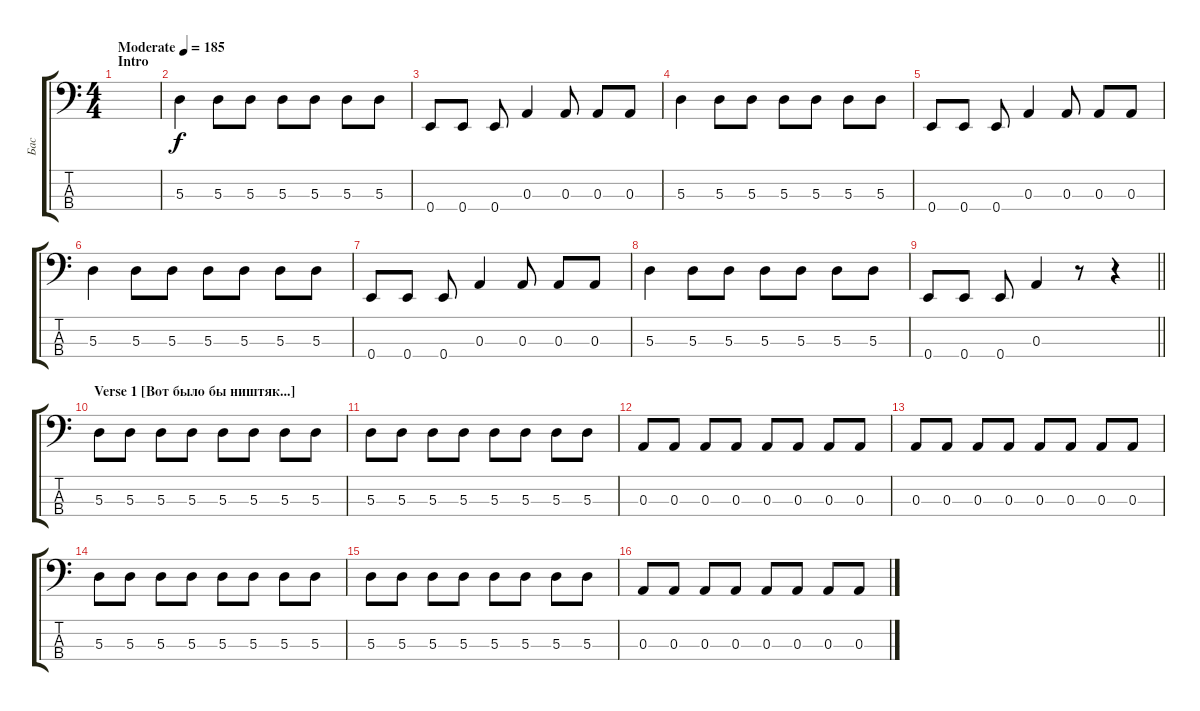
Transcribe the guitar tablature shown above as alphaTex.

\track ("Бас" "Бас") {instrument electricbasspick}
\staff {score tabs}
\tuning (G2 D2 A1 E1) {hide}
\ts (4 4)
\section ("" "Intro")
\tempo (185 "Moderate")
\clef f4
\ks c
|
5.3.4 5.3.8 5.3.8 5.3.8 5.3.8 5.3.8 5.3.8 |
0.4.8 0.4.8 0.4.8 0.3.4 0.3.8 0.3.8 0.3.8 |
5.3.4 5.3.8 5.3.8 5.3.8 5.3.8 5.3.8 5.3.8 |
0.4.8 0.4.8 0.4.8 0.3.4 0.3.8 0.3.8 0.3.8 |
5.3.4 5.3.8 5.3.8 5.3.8 5.3.8 5.3.8 5.3.8 |
0.4.8 0.4.8 0.4.8 0.3.4 0.3.8 0.3.8 0.3.8 |
5.3.4 5.3.8 5.3.8 5.3.8 5.3.8 5.3.8 5.3.8 |
\barLineRight lightlight
0.4.8 0.4.8 0.4.8 0.3.4 r.8 r.4 |
\section ("" "Verse 1 [Вот было бы ништяк...]")
5.3.8 5.3.8 5.3.8 5.3.8 5.3.8 5.3.8 5.3.8 5.3.8 |
5.3.8 5.3.8 5.3.8 5.3.8 5.3.8 5.3.8 5.3.8 5.3.8 |
0.3.8 0.3.8 0.3.8 0.3.8 0.3.8 0.3.8 0.3.8 0.3.8 |
0.3.8 0.3.8 0.3.8 0.3.8 0.3.8 0.3.8 0.3.8 0.3.8 |
5.3.8 5.3.8 5.3.8 5.3.8 5.3.8 5.3.8 5.3.8 5.3.8 |
5.3.8 5.3.8 5.3.8 5.3.8 5.3.8 5.3.8 5.3.8 5.3.8 |
0.3.8 0.3.8 0.3.8 0.3.8 0.3.8 0.3.8 0.3.8 0.3.8
